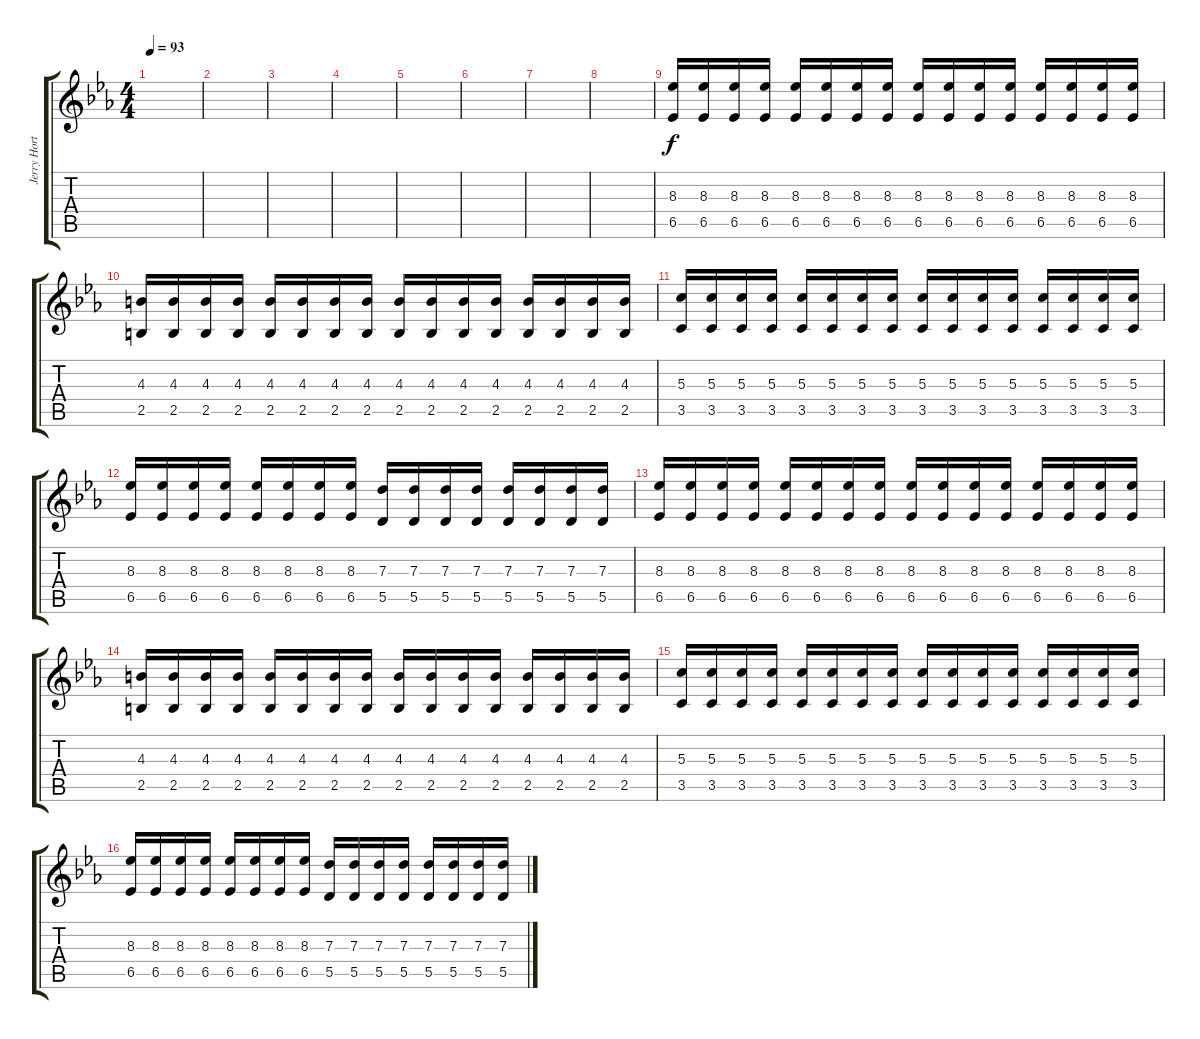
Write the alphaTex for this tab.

\track ("Jerry Horton (Guitar 2)" "Jerry Hort") {instrument distortionguitar}
\staff {score tabs}
\tuning (E4 B3 G3 D3 A2 D2) {hide}
\ts (4 4)
\tempo 93
\clef g2
\ks cminor
|
|
|
|
|
|
|
|
(8.3 6.5).16 (8.3 6.5).16 (8.3 6.5).16 (8.3 6.5).16 (8.3 6.5).16 (8.3 6.5).16 (8.3 6.5).16 (8.3 6.5).16 (8.3 6.5).16 (8.3 6.5).16 (8.3 6.5).16 (8.3 6.5).16 (8.3 6.5).16 (8.3 6.5).16 (8.3 6.5).16 (8.3 6.5).16 |
(4.3 2.5).16 (4.3 2.5).16 (4.3 2.5).16 (4.3 2.5).16 (4.3 2.5).16 (4.3 2.5).16 (4.3 2.5).16 (4.3 2.5).16 (4.3 2.5).16 (4.3 2.5).16 (4.3 2.5).16 (4.3 2.5).16 (4.3 2.5).16 (4.3 2.5).16 (4.3 2.5).16 (4.3 2.5).16 |
(5.3 3.5).16 (5.3 3.5).16 (5.3 3.5).16 (5.3 3.5).16 (5.3 3.5).16 (5.3 3.5).16 (5.3 3.5).16 (5.3 3.5).16 (5.3 3.5).16 (5.3 3.5).16 (5.3 3.5).16 (5.3 3.5).16 (5.3 3.5).16 (5.3 3.5).16 (5.3 3.5).16 (5.3 3.5).16 |
(8.3 6.5).16 (8.3 6.5).16 (8.3 6.5).16 (8.3 6.5).16 (8.3 6.5).16 (8.3 6.5).16 (8.3 6.5).16 (8.3 6.5).16 (7.3 5.5).16 (7.3 5.5).16 (7.3 5.5).16 (7.3 5.5).16 (7.3 5.5).16 (7.3 5.5).16 (7.3 5.5).16 (7.3 5.5).16 |
(8.3 6.5).16 (8.3 6.5).16 (8.3 6.5).16 (8.3 6.5).16 (8.3 6.5).16 (8.3 6.5).16 (8.3 6.5).16 (8.3 6.5).16 (8.3 6.5).16 (8.3 6.5).16 (8.3 6.5).16 (8.3 6.5).16 (8.3 6.5).16 (8.3 6.5).16 (8.3 6.5).16 (8.3 6.5).16 |
(4.3 2.5).16 (4.3 2.5).16 (4.3 2.5).16 (4.3 2.5).16 (4.3 2.5).16 (4.3 2.5).16 (4.3 2.5).16 (4.3 2.5).16 (4.3 2.5).16 (4.3 2.5).16 (4.3 2.5).16 (4.3 2.5).16 (4.3 2.5).16 (4.3 2.5).16 (4.3 2.5).16 (4.3 2.5).16 |
(5.3 3.5).16 (5.3 3.5).16 (5.3 3.5).16 (5.3 3.5).16 (5.3 3.5).16 (5.3 3.5).16 (5.3 3.5).16 (5.3 3.5).16 (5.3 3.5).16 (5.3 3.5).16 (5.3 3.5).16 (5.3 3.5).16 (5.3 3.5).16 (5.3 3.5).16 (5.3 3.5).16 (5.3 3.5).16 |
(8.3 6.5).16 (8.3 6.5).16 (8.3 6.5).16 (8.3 6.5).16 (8.3 6.5).16 (8.3 6.5).16 (8.3 6.5).16 (8.3 6.5).16 (7.3 5.5).16 (7.3 5.5).16 (7.3 5.5).16 (7.3 5.5).16 (7.3 5.5).16 (7.3 5.5).16 (7.3 5.5).16 (7.3 5.5).16
